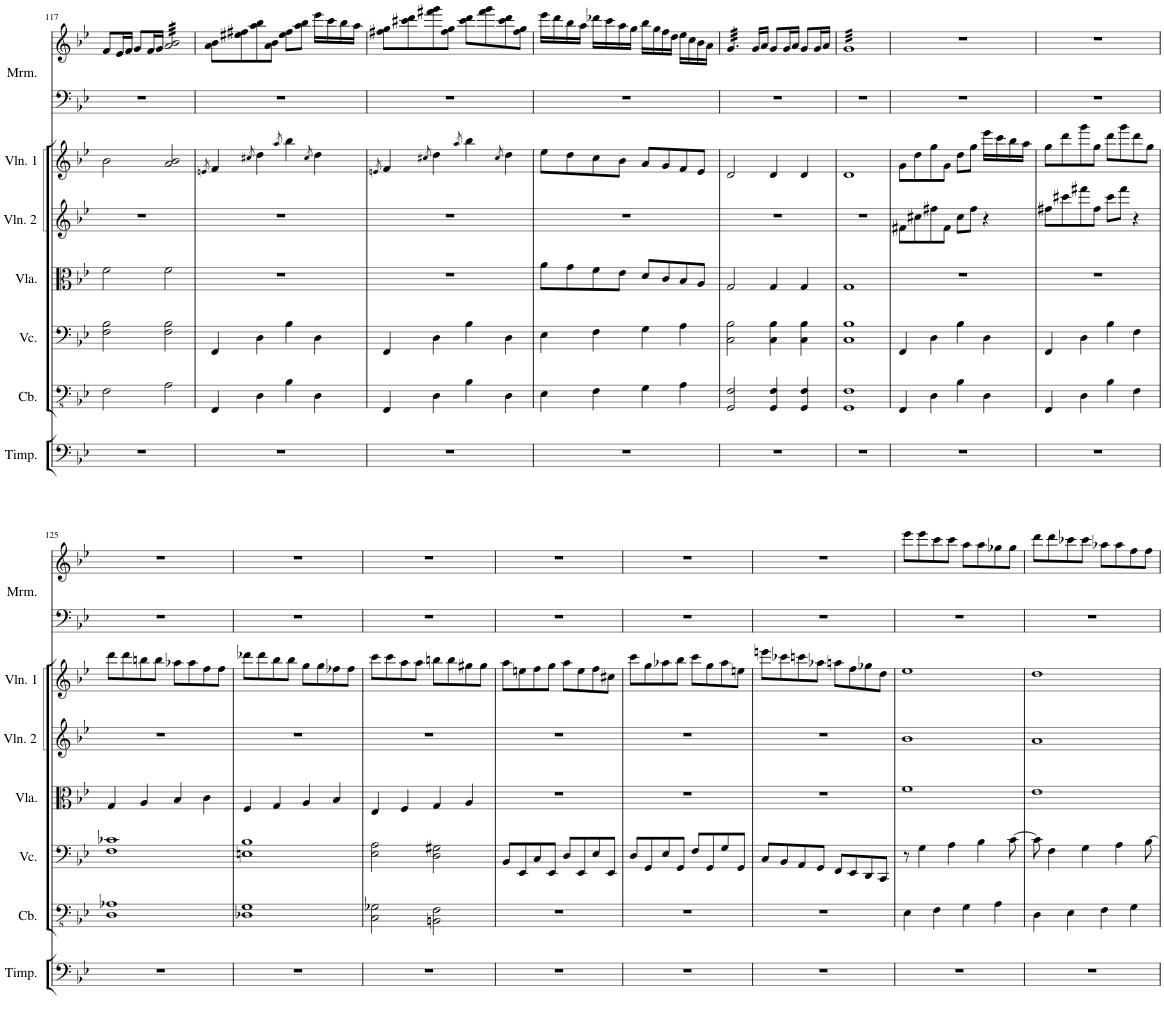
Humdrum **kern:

**kern	**kern	**kern	**kern	**kern	**kern
*part6	*part5	*part4	*part3	*part2	*part1
*staff6	*staff5	*staff4	*staff3	*staff2	*staff1
*I"Contrabass	*I"Violoncello	*I"Viola	*I"Violin 2	*I"Violin 1	*I"Marimba
*I'Cb.	*I'Vc.	*I'Vla.	*I'Vln. 2	*I'Vln. 1	*I'Mrm.
!!LO:PB:g=z
*clefFv4	*clefF4	*clefC3	*clefG2	*clefG2	*clefG2
*ITrd7c12	*	*	*	*	*
*k[b-e-]	*k[b-e-]	*k[b-e-]	*k[b-e-]	*k[b-e-]	*k[b-e-]
*M4/4	*M4/4	*M4/4	*M4/4	*M4/4	*M4/4
=117	=117	=117	=117	=117	=117
2FF\	2F\ 2B-\	2f\	1r	2b-\	8f/L
.	.	.	.	.	16e-/L
.	.	.	.	.	16f/JJ
.	.	.	.	.	8g/L
.	.	.	.	.	16f/L
.	.	.	.	.	16g/JJ
*	*	*	*	*	*tremolo
2AA\	2F\ 2B-\	2f\	.	2a/ 2b-/	32a/ 32b-/LLL
.	.	.	.	.	32a/ 32b-/
.	.	.	.	.	32a/ 32b-/
.	.	.	.	.	32a/ 32b-/
.	.	.	.	.	32a/ 32b-/
.	.	.	.	.	32a/ 32b-/
.	.	.	.	.	32a/ 32b-/
.	.	.	.	.	32a/ 32b-/
.	.	.	.	.	32a/ 32b-/
.	.	.	.	.	32a/ 32b-/
.	.	.	.	.	32a/ 32b-/
.	.	.	.	.	32a/ 32b-/
.	.	.	.	.	32a/ 32b-/
.	.	.	.	.	32a/ 32b-/
.	.	.	.	.	32a/ 32b-/
.	.	.	.	.	32a/ 32b-/JJJ
*	*	*	*	*	*Xtremolo
=118	=118	=118	=118	=118	=118
.	.	.	.	8qen/	.
4FFF/	4FF/	1r	1r	4f/	8a\ 8b-\L
.	.	.	.	.	8ee#X\ 8ff#X\
.	.	.	.	8qcc#X/	.
4DD\	4D\	.	.	4dd\	8aa\ 8bb-\
.	.	.	.	.	8a\ 8b-\J
.	.	.	.	8qaa/	.
4BB-\	4B-\	.	.	4bb-\	8ee#\ 8ff#\L
.	.	.	.	.	8aa\ 8bb-\J
.	.	.	.	8qcc#/	.
4DD\	4D\	.	.	4dd\	16eee-\LL
.	.	.	.	.	16ccc\
.	.	.	.	.	16bb-\
.	.	.	.	.	16aa\JJ
=119	=119	=119	=119	=119	=119
.	.	.	.	8qen/	.
4FFF/	4FF/	1r	1r	4f/	8ff#X\ 8gg\L
.	.	.	.	.	8ccc#X\ 8ddd\
.	.	.	.	8qcc#X/	.
4DD\	4D\	.	.	4dd\	8fff#X\ 8ggg\
.	.	.	.	.	8ff#\ 8gg\J
.	.	.	.	8qaa/	.
4BB-\	4B-\	.	.	4bb-\	8ccc#\ 8ddd\L
.	.	.	.	.	8fff#\ 8ggg\
.	.	.	.	8qcc#/	.
4DD\	4D\	.	.	4dd\	8ccc#\ 8ddd\
.	.	.	.	.	8ff#\ 8gg\J
=120	=120	=120	=120	=120	=120
4EE-\	4E-\	8a\L	1r	8ee-\L	16eee-\LL
.	.	.	.	.	16ddd\
.	.	8g\	.	8dd\	16bb-\
.	.	.	.	.	16aa\JJ
4FF\	4F\	8f\	.	8cc\	16ddd-X\LL
.	.	.	.	.	16ccc\
.	.	8e-\J	.	8b-\J	16aa\
.	.	.	.	.	16gg\JJ
4GG\	4G\	8d/L	.	8a/L	16bb-\LL
.	.	.	.	.	16gg\
.	.	8c/	.	8g/	16ff\
.	.	.	.	.	16dd\JJ
4AA\	4A\	8B-/	.	8f/	16ee-\LL
.	.	.	.	.	16cc\
.	.	8A/J	.	8e-/J	16b-\
.	.	.	.	.	16a\JJ
=121	=121	=121	=121	=121	=121
*	*	*	*	*	*tremolo
2GGG/ 2FF/	2C\ 2B-\	2G/	1r	2d/	32g/LLL
.	.	.	.	.	32g/
.	.	.	.	.	32g/
.	.	.	.	.	32g/
.	.	.	.	.	32g/
.	.	.	.	.	32g/
.	.	.	.	.	32g/
.	.	.	.	.	32g/
.	.	.	.	.	32g/
.	.	.	.	.	32g/
.	.	.	.	.	32g/
.	.	.	.	.	32g/JJJ
*	*	*	*	*	*Xtremolo
.	.	.	.	.	16g/LL
.	.	.	.	.	16a/JJ
4GGG/ 4FF/	4C\ 4B-\	4G/	.	4d/	8g/L
.	.	.	.	.	16g/L
.	.	.	.	.	16a/JJ
4GGG/ 4FF/	4C\ 4B-\	4G/	.	4d/	8g/L
.	.	.	.	.	16g/L
.	.	.	.	.	16a/JJ
=122	=122	=122	=122	=122	=122
*	*	*	*	*	*tremolo
1GGG 1FF	1C 1B-	1G	1r	1d	32gLLL
.	.	.	.	.	32g
.	.	.	.	.	32g
.	.	.	.	.	32g
.	.	.	.	.	32g
.	.	.	.	.	32g
.	.	.	.	.	32g
.	.	.	.	.	32g
.	.	.	.	.	32g
.	.	.	.	.	32g
.	.	.	.	.	32g
.	.	.	.	.	32g
.	.	.	.	.	32g
.	.	.	.	.	32g
.	.	.	.	.	32g
.	.	.	.	.	32g
.	.	.	.	.	32g
.	.	.	.	.	32g
.	.	.	.	.	32g
.	.	.	.	.	32g
.	.	.	.	.	32g
.	.	.	.	.	32g
.	.	.	.	.	32g
.	.	.	.	.	32g
.	.	.	.	.	32g
.	.	.	.	.	32g
.	.	.	.	.	32g
.	.	.	.	.	32g
.	.	.	.	.	32g
.	.	.	.	.	32g
.	.	.	.	.	32g
.	.	.	.	.	32gJJJ
*	*	*	*	*	*Xtremolo
=123	=123	=123	=123	=123	=123
4FFF/	4FF/	1r	8f#X\L	8g\L	1r
.	.	.	8cc#X\	8dd\	.
4DD\	4D\	.	8ff#X\	8gg\	.
.	.	.	8f#\J	8g\J	.
4BB-\	4B-\	.	8cc#\L	8dd\L	.
.	.	.	8ff#\J	8gg\J	.
4DD\	4D\	.	4r	16eee-\LL	.
.	.	.	.	16ccc\	.
.	.	.	.	16bb-\	.
.	.	.	.	16aa\JJ	.
=124	=124	=124	=124	=124	=124
4FFF/	4FF/	1r	8ff#X\L	8gg\L	1r
.	.	.	8ccc#X\	8ddd\	.
4DD\	4D\	.	8fff#X\	8ggg\	.
.	.	.	8ff#\J	8gg\J	.
4BB-\	4B-\	.	8ccc#\L	8ddd\L	.
.	.	.	8fff#\J	8ggg\	.
4FF\	4F\	.	4r	8ddd\	.
.	.	.	.	8gg\J	.
!!LO:LB:g=z
=125	=125	=125	=125	=125	=125
1DD 1AA-X	1F 1c-X	4G/	1r	8ddd\L	1r
.	.	.	.	8ddd\	.
.	.	4A/	.	8bbn\	.
.	.	.	.	8bb\J	.
.	.	4B-/	.	8aa-X\L	.
.	.	.	.	8aa-\	.
.	.	4c\	.	8ff\	.
.	.	.	.	8ff\J	.
=126	=126	=126	=126	=126	=126
1DD-X 1GG	1En 1B-	4F/	1r	8ddd-X\L	1r
.	.	.	.	8ddd-\	.
.	.	4G/	.	8bb-\	.
.	.	.	.	8bb-\J	.
.	.	4A/	.	8gg\L	.
.	.	.	.	8gg\	.
.	.	4B-/	.	8ff-X\	.
.	.	.	.	8ff-\J	.
=127	=127	=127	=127	=127	=127
2CC\ 2GG-X\	2E-\ 2A\	4E-/	1r	8ccc\L	1r
.	.	.	.	8ccc\	.
.	.	4F/	.	8aa\	.
.	.	.	.	8aa\J	.
2BBBn\ 2FF\	2D\ 2G#X\	4G/	.	8bbn\L	.
.	.	.	.	8bb\	.
.	.	4A/	.	8gg#X\	.
.	.	.	.	8gg#\J	.
=128	=128	=128	=128	=128	=128
1r	8BB-/L	1r	1r	8aa\L	1r
.	8EE-/	.	.	8een\	.
.	8C/	.	.	8ff\	.
.	8EE-/J	.	.	8gg\J	.
.	8D/L	.	.	8aa\L	.
.	8EE-/	.	.	8ee\	.
.	8E-/	.	.	8ff\	.
.	8EE-/J	.	.	8cc#X\J	.
=129	=129	=129	=129	=129	=129
1r	8D/L	1r	1r	8ccc\L	1r
.	8GG/	.	.	8gg\	.
.	8E-/	.	.	8aa-X\	.
.	8GG/J	.	.	8bb-\J	.
.	8F/L	.	.	8ccc\L	.
.	8GG/	.	.	8gg\	.
.	8G/	.	.	8aa-\	.
.	8GG/J	.	.	8een\J	.
=130	=130	=130	=130	=130	=130
1r	8C/L	1r	1r	8eeen\L	1r
.	8BB-/	.	.	8ccc-X\	.
.	8AA/	.	.	8cccn\	.
.	8GG/J	.	.	8aa-X\J	.
.	8FF/L	.	.	8aan\L	.
.	8EE-/	.	.	8ff\	.
.	8DD/	.	.	8gg-X\	.
.	8CC/J	.	.	8dd\J	.
=131	=131	=131	=131	=131	=131
4EE-\	8r	1f	1b-	1ee-	8eee-\L
.	4G\	.	.	.	8eee-\
4FF\	.	.	.	.	8ccc\
.	4A\	.	.	.	8ccc\J
4GG\	.	.	.	.	8aa\L
.	4B-\	.	.	.	8aa\
4AA\	.	.	.	.	8gg-X\
.	[8c\	.	.	.	8gg-\J
=132	=132	=132	=132	=132	=132
4DD\	8c\]	1e-	1a	1dd	8ddd\L
.	4F\	.	.	.	8ddd\
4EE-\	.	.	.	.	8ccc-X\
.	4G\	.	.	.	8ccc-\J
4FF\	.	.	.	.	8aa-X\L
.	4A\	.	.	.	8aa-\
4GG\	.	.	.	.	8ff\
.	[8B-\	.	.	.	8ff\J
=	=	=	=	=	=
*-	*-	*-	*-	*-	*-
